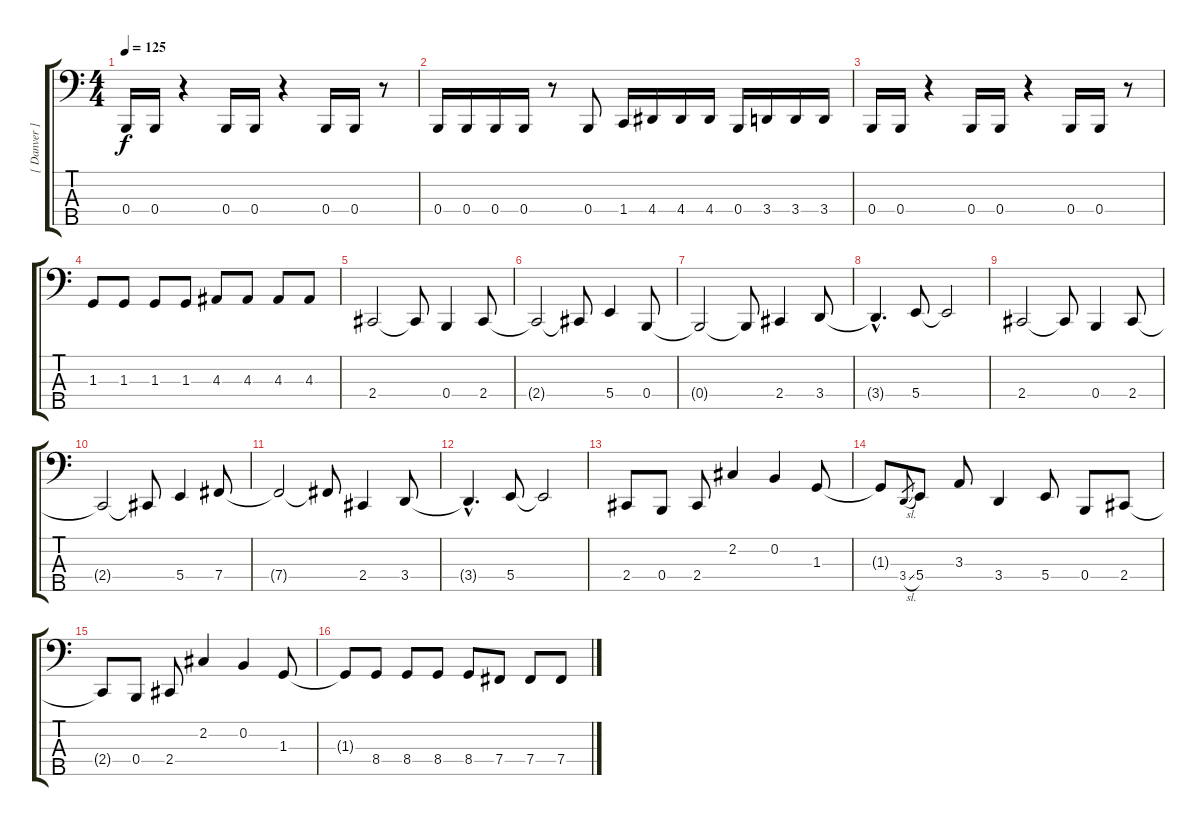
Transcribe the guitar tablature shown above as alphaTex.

\track ("[ Danver ]" "[ Danver ]") {instrument electricbasspick}
\staff {score tabs}
\tuning (E2 B1 Gb1 B0 Ab0) {hide}
\ts (4 4)
\tempo 125
\clef f4
\ks c
0.4.16{dy f} 0.4.16 r.4 0.4.16 0.4.16 r.4 0.4.16 0.4.16 r.8 |
0.4.16 0.4.16 0.4.16 0.4.16 r.8 0.4.8 1.4.16 4.4.16 4.4.16 4.4.16 0.4.16 3.4.16 3.4.16 3.4.16 |
0.4.16 0.4.16 r.4 0.4.16 0.4.16 r.4 0.4.16 0.4.16 r.8 |
1.3.8 1.3.8 1.3.8 1.3.8 4.3.8 4.3.8 4.3.8 4.3.8 |
2.4.2 2.4{t}.8 0.4.4 2.4.8 |
2.4{t}.2 2.4{t}.8 5.4.4 0.4.8 |
0.4{t}.2 0.4{t}.8 2.4.4 3.4.8 |
3.4{hac t}.4{d} 5.4.8 5.4{t}.2 |
2.4.2 2.4{t}.8 0.4.4 2.4.8 |
2.4{t}.2 2.4{t}.8 5.4.4 7.4.8 |
7.4{t}.2 7.4{t}.8 2.4.4 3.4.8 |
3.4{hac t}.4{d} 5.4.8 5.4{t}.2 |
2.4.8 0.4.8 2.4.8 2.2.4 0.2.4 1.3.8 |
1.3{t}.8 3.4{sl}.8{gr} 5.4.8 3.3.8 3.4.4 5.4.8 0.4.8 2.4.8 |
2.4{t}.8 0.4.8 2.4.8 2.2.4 0.2.4 1.3.8 |
1.3{t}.8 8.4.8 8.4.8 8.4.8 8.4.8 7.4.8 7.4.8 7.4.8
